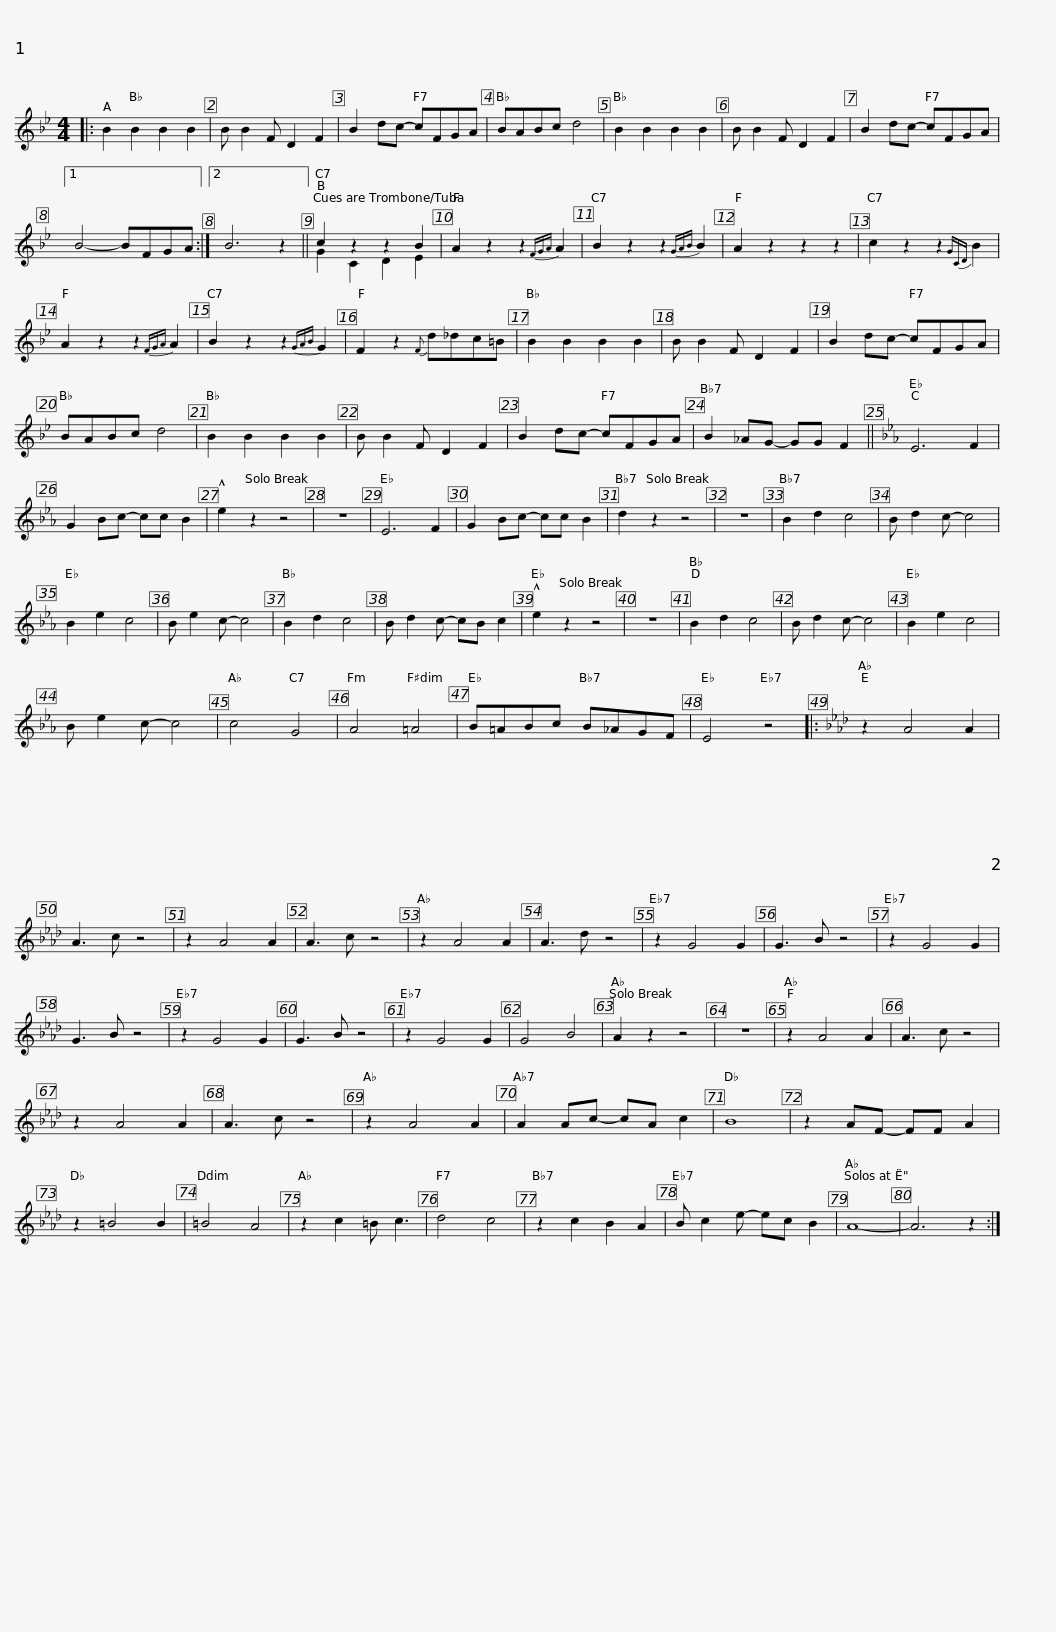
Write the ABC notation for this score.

X:1
%%score ( 1 2 )
L:1/8
M:4/4
I:linebreak $
K:Bb
V:1 treble
V:2 treble
V:1
|: B2 B2 B2 B2 | B B2 F D2 F2 | B2 dc- cFGA | BABc d4 |$ B2 B2 B2 B2 | %5
 B B2 F D2 F2 | B2 dc- cFGA |1 B4- BFGA :|2 B6 z2 ||$ c2 z2 z2 B2 | %10
 A2 z2 z2{FGA} A2 | B2 z2 z2{GAB} B2 | A2 z2 z2 z2 |$ c2 z2 z2{GCD} B2 | A2 z2 z2{FGA} A2 | %15
 B2 z2 z2{GAB} G2 | F2 z2{F} d_dc=B |$ B2 B2 B2 B2 | B B2 F D2 F2 | B2 dc- cFGA | %20
 BABc d4 |$ B2 B2 B2 B2 | B B2 F D2 F2 | B2 dc- cFGA | B2 _AG- GG F2 ||$ %25
[K:Eb] E6 F2 | G2 Bc- cc B2 | !^!e2 z2 z4 | z8 |$ E6 F2 | %30
 G2 Bc- cc B2 | d2 z2 z4 | z8 |$ B2 d2 c4 | B d2 c- c4 | %35
 B2 e2 c4 | B e2 c- c4 |$ B2 d2 c4 | B d2 c- cB c2 | !^!e2 z2 z4 | %40
 z8 |$ B2 d2 c4 | B d2 c- c4 | B2 e2 c4 | B e2 c- c4 |$ %45
 c4 G4 | A4 =A4 | B=ABc B_AGF | E4 z4 |:$[K:Ab] z2 A4 A2 | %50
 A3 c z4 | z2 A4 A2 | A3 c z4 |$ z2 A4 A2 | A3 d z4 | %55
 z2 G4 G2 | G3 B z4 |$ z2 G4 G2 | G3 B z4 | z2 G4 G2 | %60
 G3 B z4 |$ z2 G4 G2 | G4 B4 | A2 z2 z4 | z8 |$ %65
 z2 A4 A2 | A3 c z4 | z2 A4 A2 | A3 c z4 |$ z2 A4 A2 | %70
 A2 Ac- cA c2 | B8 | z2 AF- FF A2 |$ z2 =B4 B2 | =B4 A4 | %75
 z2 c2 =B c3 | d4 c4 |$ z2 c2 B2 A2 | B c2 e- ec B2 | A8- | %80
 A6 z2 :| %81
V:2
|: x8 | x8 | x8 | x8 |$ x8 | %5
 x8 | x8 |1 x8 :|2 x8 ||$ G2 C2 D2 E2 | %10
 x8 | x8 | x8 |$ x8 | x8 | %15
 x8 | x8 |$ x8 | x8 | x8 | %20
 x8 |$ x8 | x8 | x8 | x8 ||$ %25
[K:Eb] x8 | x8 | x8 | x8 |$ x8 | %30
 x8 | x8 | x8 |$ x8 | x8 | %35
 x8 | x8 |$ x8 | x8 | x8 | %40
 x8 |$ x8 | x8 | x8 | x8 |$ %45
 x8 | x8 | x8 | x8 |:$[K:Ab] x8 | %50
 x8 | x8 | x8 |$ x8 | x8 | %55
 x8 | x8 |$ x8 | x8 | x8 | %60
 x8 |$ x8 | x8 | x8 | x8 |$ %65
 x8 | x8 | x8 | x8 |$ x8 | %70
 x8 | x8 | x8 |$ x8 | x8 | %75
 x8 | x8 |$ x8 | x8 | x8 | %80
 x8 :| %81
